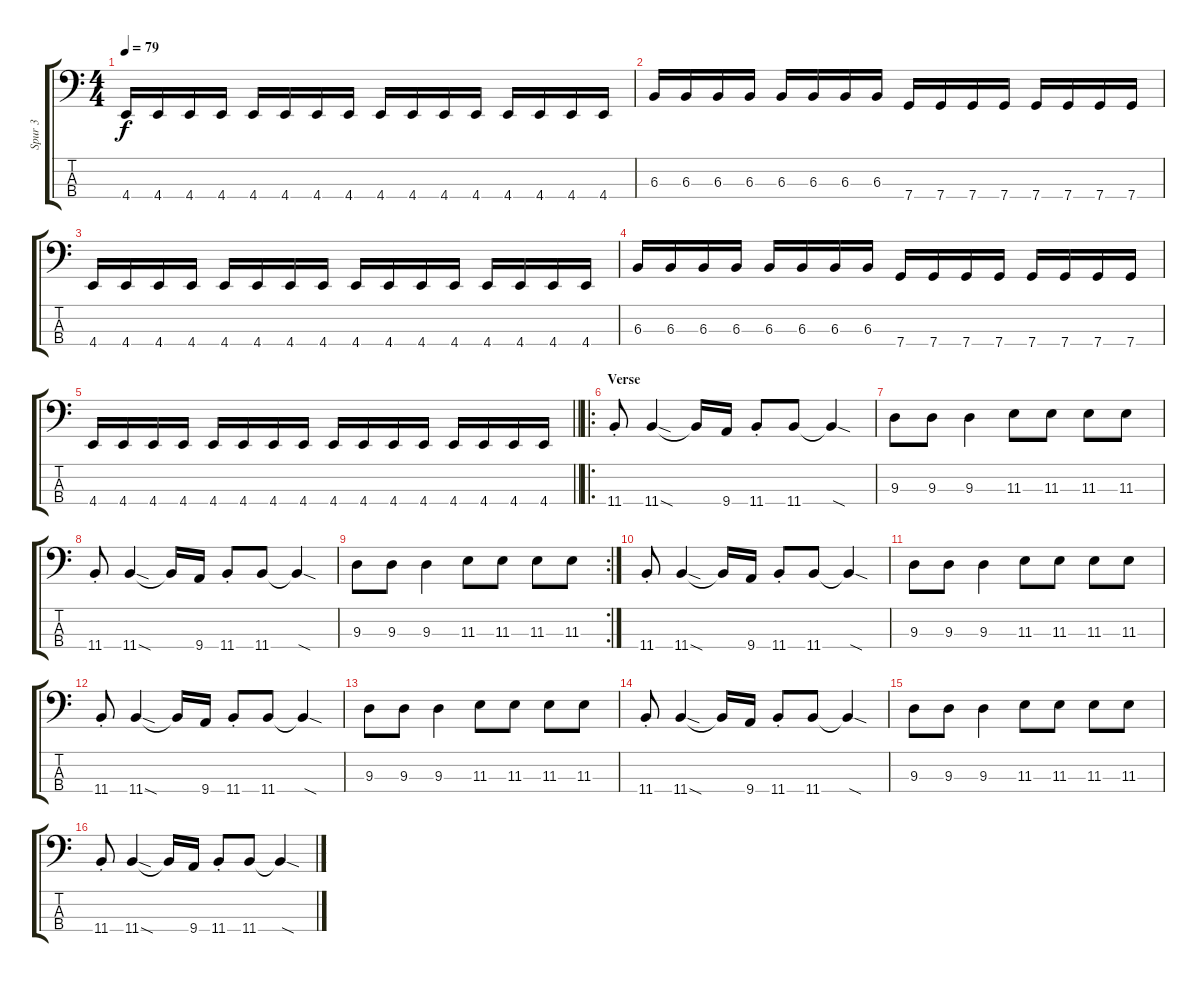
\track ("Spur 3" "Spur 3") {instrument electricbasspick}
\staff {score tabs}
\tuning (Eb2 Bb1 F1 C1) {hide}
\ts (4 4)
\tempo 79
\clef f4
\ks c
4.4.16{dy f} 4.4.16 4.4.16 4.4.16 4.4.16 4.4.16 4.4.16 4.4.16 4.4.16 4.4.16 4.4.16 4.4.16 4.4.16 4.4.16 4.4.16 4.4.16 |
6.3.16 6.3.16 6.3.16 6.3.16 6.3.16 6.3.16 6.3.16 6.3.16 7.4.16 7.4.16 7.4.16 7.4.16 7.4.16 7.4.16 7.4.16 7.4.16 |
4.4.16 4.4.16 4.4.16 4.4.16 4.4.16 4.4.16 4.4.16 4.4.16 4.4.16 4.4.16 4.4.16 4.4.16 4.4.16 4.4.16 4.4.16 4.4.16 |
6.3.16 6.3.16 6.3.16 6.3.16 6.3.16 6.3.16 6.3.16 6.3.16 7.4.16 7.4.16 7.4.16 7.4.16 7.4.16 7.4.16 7.4.16 7.4.16 |
\barLineRight lightlight
4.4.16 4.4.16 4.4.16 4.4.16 4.4.16 4.4.16 4.4.16 4.4.16 4.4.16 4.4.16 4.4.16 4.4.16 4.4.16 4.4.16 4.4.16 4.4.16 |
\ro
\section ("" "Verse")
11.4{st}.8 11.4{sod}.4 11.4{t}.16 9.4.16 11.4{st}.8 11.4.8 11.4{sod t}.4 |
9.3.8 9.3.8 9.3.4 11.3.8 11.3.8 11.3.8 11.3.8 |
11.4{st}.8 11.4{sod}.4 11.4{t}.16 9.4.16 11.4{st}.8 11.4.8 11.4{sod t}.4 |
\rc 2
9.3.8 9.3.8 9.3.4 11.3.8 11.3.8 11.3.8 11.3.8 |
11.4{st}.8 11.4{sod}.4 11.4{t}.16 9.4.16 11.4{st}.8 11.4.8 11.4{sod t}.4 |
9.3.8 9.3.8 9.3.4 11.3.8 11.3.8 11.3.8 11.3.8 |
11.4{st}.8 11.4{sod}.4 11.4{t}.16 9.4.16 11.4{st}.8 11.4.8 11.4{sod t}.4 |
9.3.8 9.3.8 9.3.4 11.3.8 11.3.8 11.3.8 11.3.8 |
11.4{st}.8 11.4{sod}.4 11.4{t}.16 9.4.16 11.4{st}.8 11.4.8 11.4{sod t}.4 |
9.3.8 9.3.8 9.3.4 11.3.8 11.3.8 11.3.8 11.3.8 |
11.4{st}.8 11.4{sod}.4 11.4{t}.16 9.4.16 11.4{st}.8 11.4.8 11.4{sod t}.4
